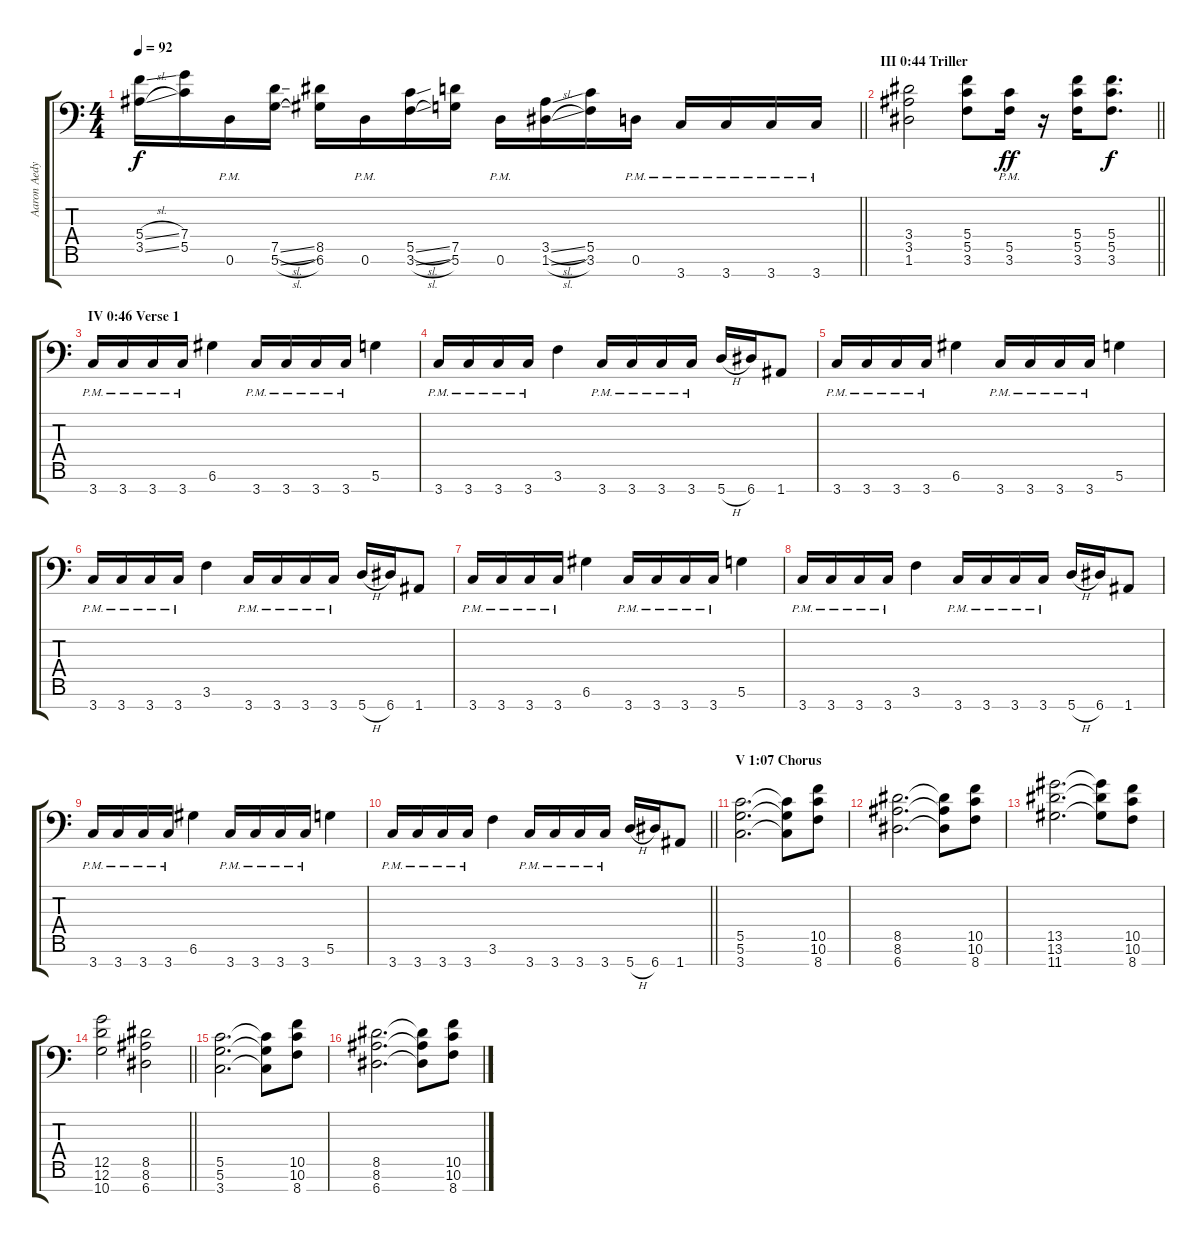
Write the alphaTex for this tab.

\track ("Aaron Aedy (rhythm guitar)" "Aaron Aedy") {instrument distortionguitar}
\staff {score tabs}
\tuning (D4 A3 F3 C3 G2 D2 A1) {hide}
\ts (4 4)
\tempo 92
\clef f4
\barLineRight lightlight
\ks c
(5.4{sl} 3.5{sl}).16{dy f} (7.4 5.5).16 0.6{pm}.16 (7.5{sl} 5.6{sl}).16 (8.5 6.6).16 0.6{pm}.16 (5.5{sl} 3.6{sl}).16 (7.5 5.6).16 0.6{pm}.16 (3.5{sl} 1.6{sl}).16 (5.5 3.6).16 0.6{pm}.16 3.7{pm}.16 3.7{pm}.16 3.7{pm}.16 3.7{pm}.16 |
\section ("" "III 0:44 Triller")
\barLineRight lightlight
(3.4 3.5 1.6).2 (5.4 5.5 3.6).8 (5.5{pm} 3.6{pm}).16{dy ff} r.16 (5.4 5.5 3.6).16 (5.4 5.5 3.6).8{d dy f} |
\section ("" "IV 0:46 Verse 1")
3.7{pm}.16 3.7{pm}.16 3.7{pm}.16 3.7{pm}.16 6.6.4 3.7{pm}.16 3.7{pm}.16 3.7{pm}.16 3.7{pm}.16 5.6.4 |
3.7{pm}.16 3.7{pm}.16 3.7{pm}.16 3.7{pm}.16 3.6.4 3.7{pm}.16 3.7{pm}.16 3.7{pm}.16 3.7{pm}.16 5.7{h}.16 6.7.16 1.7.8 |
3.7{pm}.16 3.7{pm}.16 3.7{pm}.16 3.7{pm}.16 6.6.4 3.7{pm}.16 3.7{pm}.16 3.7{pm}.16 3.7{pm}.16 5.6.4 |
3.7{pm}.16 3.7{pm}.16 3.7{pm}.16 3.7{pm}.16 3.6.4 3.7{pm}.16 3.7{pm}.16 3.7{pm}.16 3.7{pm}.16 5.7{h}.16 6.7.16 1.7.8 |
3.7{pm}.16 3.7{pm}.16 3.7{pm}.16 3.7{pm}.16 6.6.4 3.7{pm}.16 3.7{pm}.16 3.7{pm}.16 3.7{pm}.16 5.6.4 |
3.7{pm}.16 3.7{pm}.16 3.7{pm}.16 3.7{pm}.16 3.6.4 3.7{pm}.16 3.7{pm}.16 3.7{pm}.16 3.7{pm}.16 5.7{h}.16 6.7.16 1.7.8 |
3.7{pm}.16 3.7{pm}.16 3.7{pm}.16 3.7{pm}.16 6.6.4 3.7{pm}.16 3.7{pm}.16 3.7{pm}.16 3.7{pm}.16 5.6.4 |
\barLineRight lightlight
3.7{pm}.16 3.7{pm}.16 3.7{pm}.16 3.7{pm}.16 3.6.4 3.7{pm}.16 3.7{pm}.16 3.7{pm}.16 3.7{pm}.16 5.7{h}.16 6.7.16 1.7.8 |
\section ("" "V 1:07 Chorus")
(5.5 5.6 3.7).2{d} (5.5{t} 5.6{t} 3.7{t}).8 (10.5 10.6 8.7).8 |
(8.5 8.6 6.7).2{d} (8.5{t} 8.6{t} 6.7{t}).8 (10.5 10.6 8.7).8 |
(13.5 13.6 11.7).2{d} (13.5{t} 13.6{t} 11.7{t}).8 (10.5 10.6 8.7).8 |
\barLineRight lightlight
(12.5 12.6 10.7).2 (8.5 8.6 6.7).2 |
(5.5 5.6 3.7).2{d} (5.5{t} 5.6{t} 3.7{t}).8 (10.5 10.6 8.7).8 |
(8.5 8.6 6.7).2{d} (8.5{t} 8.6{t} 6.7{t}).8 (10.5 10.6 8.7).8
